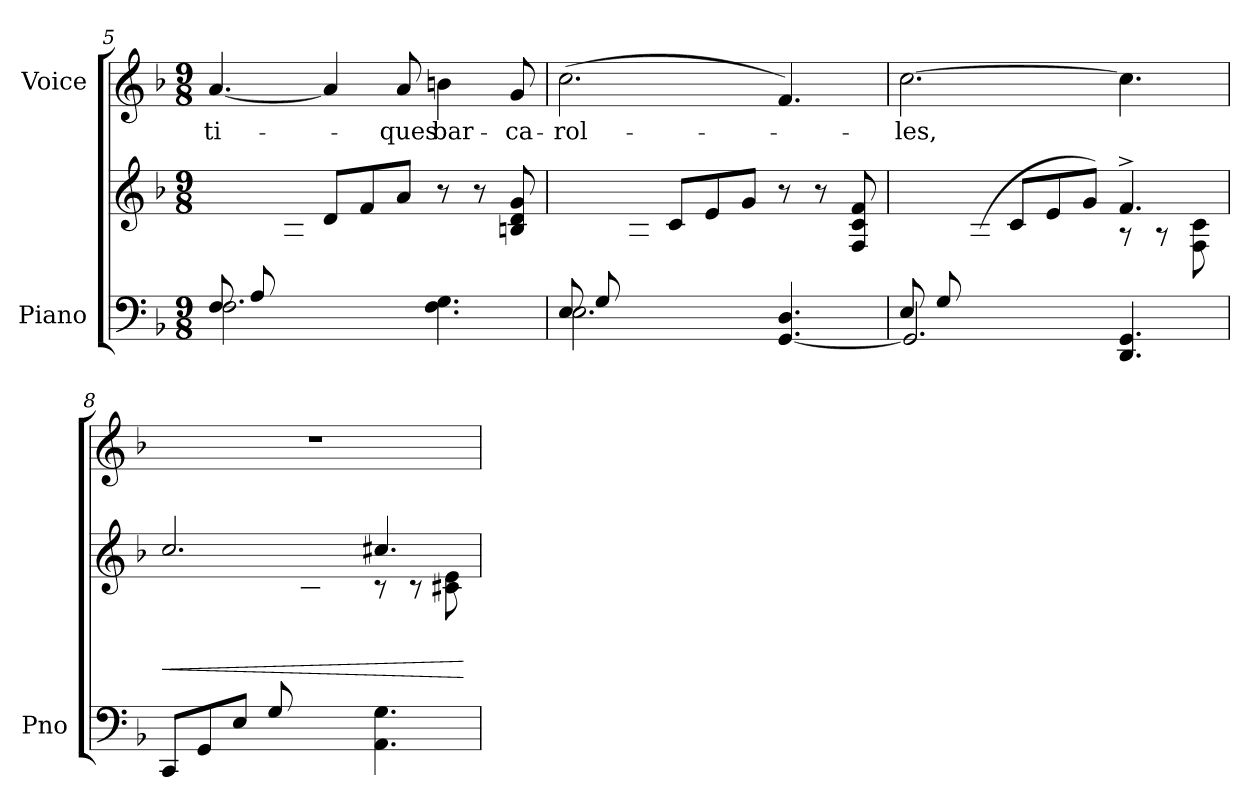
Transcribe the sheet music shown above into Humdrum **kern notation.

**kern	**kern	**dynam	**kern	**text
*part2	*part2	*part2	*part1	*part1
*staff3	*staff2	*staff2/3	*staff1	*staff1
*I"Piano	*	*	*I"Voice	*
*I'Pno	*	*	*	*
*clefF4	*clefG2	*	*clefG2	*
*k[b-]	*k[b-]	*	*k[b-]	*
*M9/8	*M9/8	*	*M9/8	*
=5	=5	=5	=5	=5
*^	*	*	*	*
(8F/L	2.F\	4ryy	.	[4.a/	-ti-
8A/	.	.	.	.	.
2..ryy	.	8A\J	.	.	.
.	.	8d/L	.	4a/]	.
.	.	8f/	.	.	.
.	.	8a/J)	.	8a/	-ques
.	4.F\ 4.G\	8r	.	4bn\	bar-
.	.	8r	.	.	.
.	.	8Bn/ 8d/ 8g/	.	8g/	-ca-
=6	=6	=6	=6	=6	=6
(8E/L	2.E\	4ryy	.	(2.cc\	-rol-
8G/	.	.	.	.	.
2..ryy	.	8G\J	.	.	.
.	.	8c/L	.	.	.
.	.	8e/	.	.	.
.	.	8g/J)	.	.	.
.	[4.GG/ 4.D/	8r	.	4.f/)	.
.	.	8r	.	.	.
.	.	8F/ 8c/ 8f/	.	.	.
=7	=7	=7	=7	=7	=7
*	*	*^	*	*	*
8E/L	2.GG/]	4ryy	2.ryy	.	[2.cc\	-les,
8G/	.	.	.	.	.	.
2..ryy	.	(8G\J	.	.	.	.
.	.	8c/L	.	.	.	.
.	.	8e/	.	.	.	.
.	.	8g/J)	.	.	.	.
.	4.DD/ 4.GG/	4.f^/	8r	.	4.cc\]	.
.	.	.	8r	.	.	.
.	.	.	8F\ 8c\	.	.	.
=8	=8	=8	=8	=8	=8	=8
!	!	!	!	!LO:HP:b	!	!
4.ryy	8CC/L	2.cc/	2ryy	<	8%9r	.
.	8GG/	.	.	.	.	.
.	8E/J	.	.	.	.	.
8G/L	4.ryy	.	.	.	.	.
2ryy	.	.	8c\	.	.	.
.	.	.	(8e\J	.	.	.
.	4.AA\ 4.G\	4.cc#X/	8r	.	.	.
.	.	.	8r	.	.	.
8ryy	.	.	8c#X\ 8e\	.	.	.
*v	*v	*	*	*	*	*
*	*v	*v	*	*	*
.	.	[	.	.
=	=	=	=	=
*-	*-	*-	*-	*-
